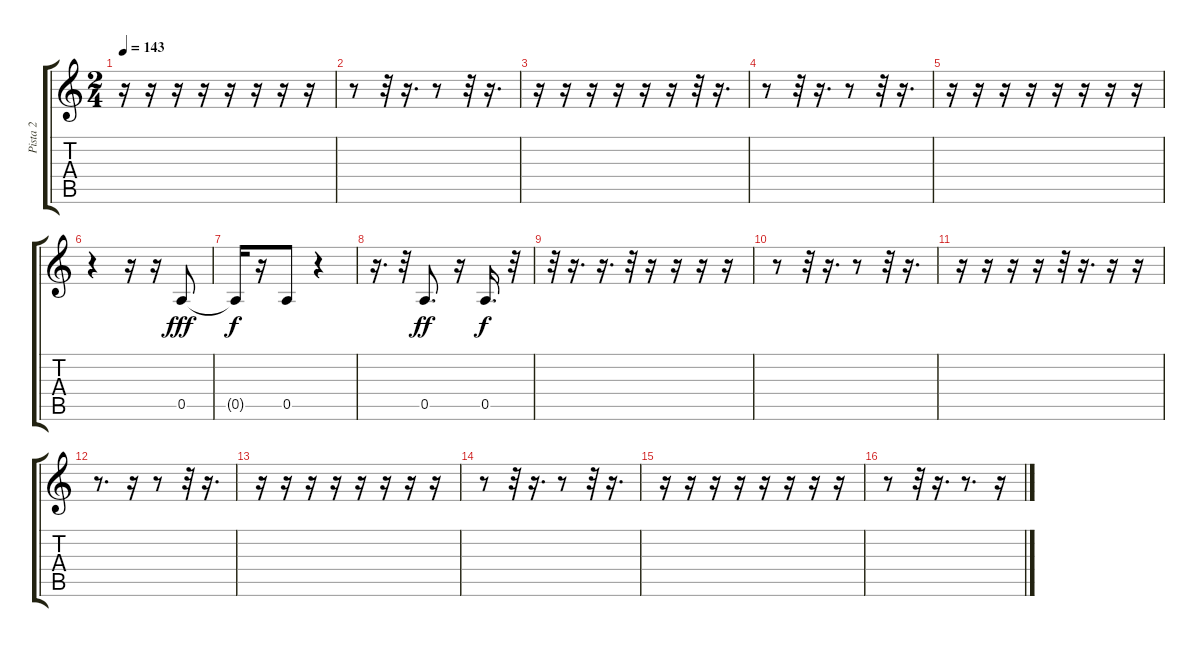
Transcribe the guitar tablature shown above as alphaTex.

\track ("Pista 2" "Pista 2") {instrument electricbassfinger}
\staff {score tabs}
\tuning (E4 B3 G3 D3 A2 E2) {hide}
\ts (2 4)
\tempo 143
\clef g2
\ks c
r.16{dy f} r.16 r.16 r.16 r.16 r.16 r.16 r.16 |
r.8 r.32 r.16{d} r.8 r.32 r.16{d} |
r.16 r.16 r.16 r.16 r.16 r.16 r.32 r.16{d} |
r.8 r.32 r.16{d} r.8 r.32 r.16{d} |
r.16 r.16 r.16 r.16 r.16 r.16 r.16 r.16 |
r.4 r.16 r.16 0.5.8{dy fff} |
0.5{t}.16{dy f} r.16 0.5.8 r.4 |
r.16{d} r.32 0.5.8{d dy ff} r.16 0.5.16{d dy f} r.32 |
r.32 r.16{d} r.16{d} r.32 r.16 r.16 r.16 r.16 |
r.8 r.32 r.16{d} r.8 r.32 r.16{d} |
r.16 r.16 r.16 r.16 r.32 r.16{d} r.16 r.16 |
r.8{d} r.16 r.8 r.32 r.16{d} |
r.16 r.16 r.16 r.16 r.16 r.16 r.16 r.16 |
r.8 r.32 r.16{d} r.8 r.32 r.16{d} |
r.16 r.16 r.16 r.16 r.16 r.16 r.16 r.16 |
r.8 r.32 r.16{d} r.8{d} r.16
